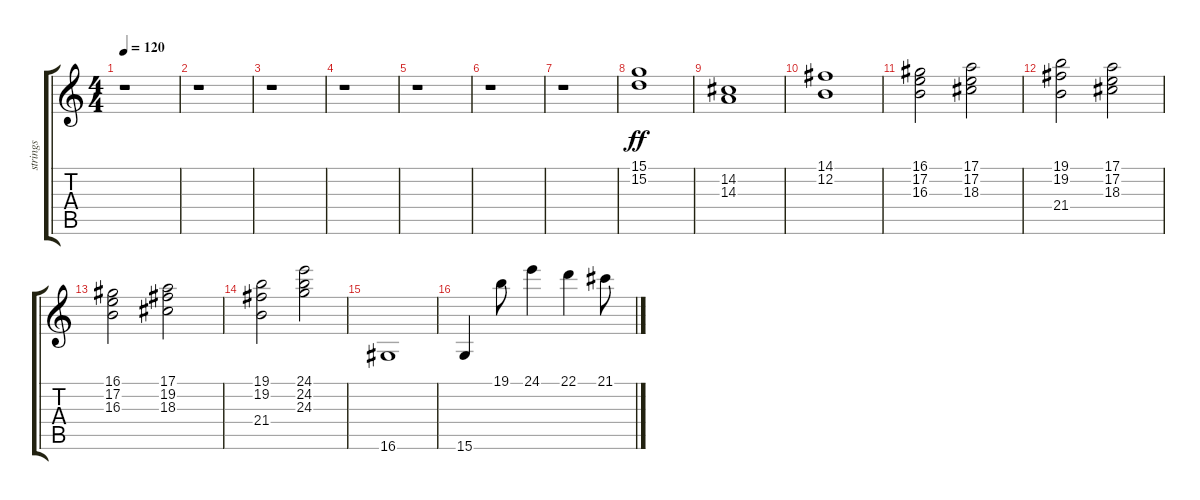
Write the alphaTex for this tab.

\track ("strings" "strings") {instrument stringensemble2}
\staff {score tabs}
\tuning (E4 B3 G3 D3 A2 E2) {hide}
\ts (4 4)
\tempo 120
\clef g2
\ks c
r.1{dy ff} |
r.1 |
r.1 |
r.1 |
r.1 |
r.1 |
r.1 |
(15.1 15.2).1 |
(14.2 14.3).1 |
(14.1 12.2).1 |
(16.1 17.2 16.3).2 (17.1 17.2 18.3).2 |
(19.1 19.2 21.4).2 (17.1 17.2 18.3).2 |
(16.1 17.2 16.3).2 (17.1 19.2 18.3).2 |
(19.1 19.2 21.4).2 (24.1 24.2 24.3).2 |
16.6.1 |
15.6.4 19.1.8 24.1.4 22.1.4 21.1.8
